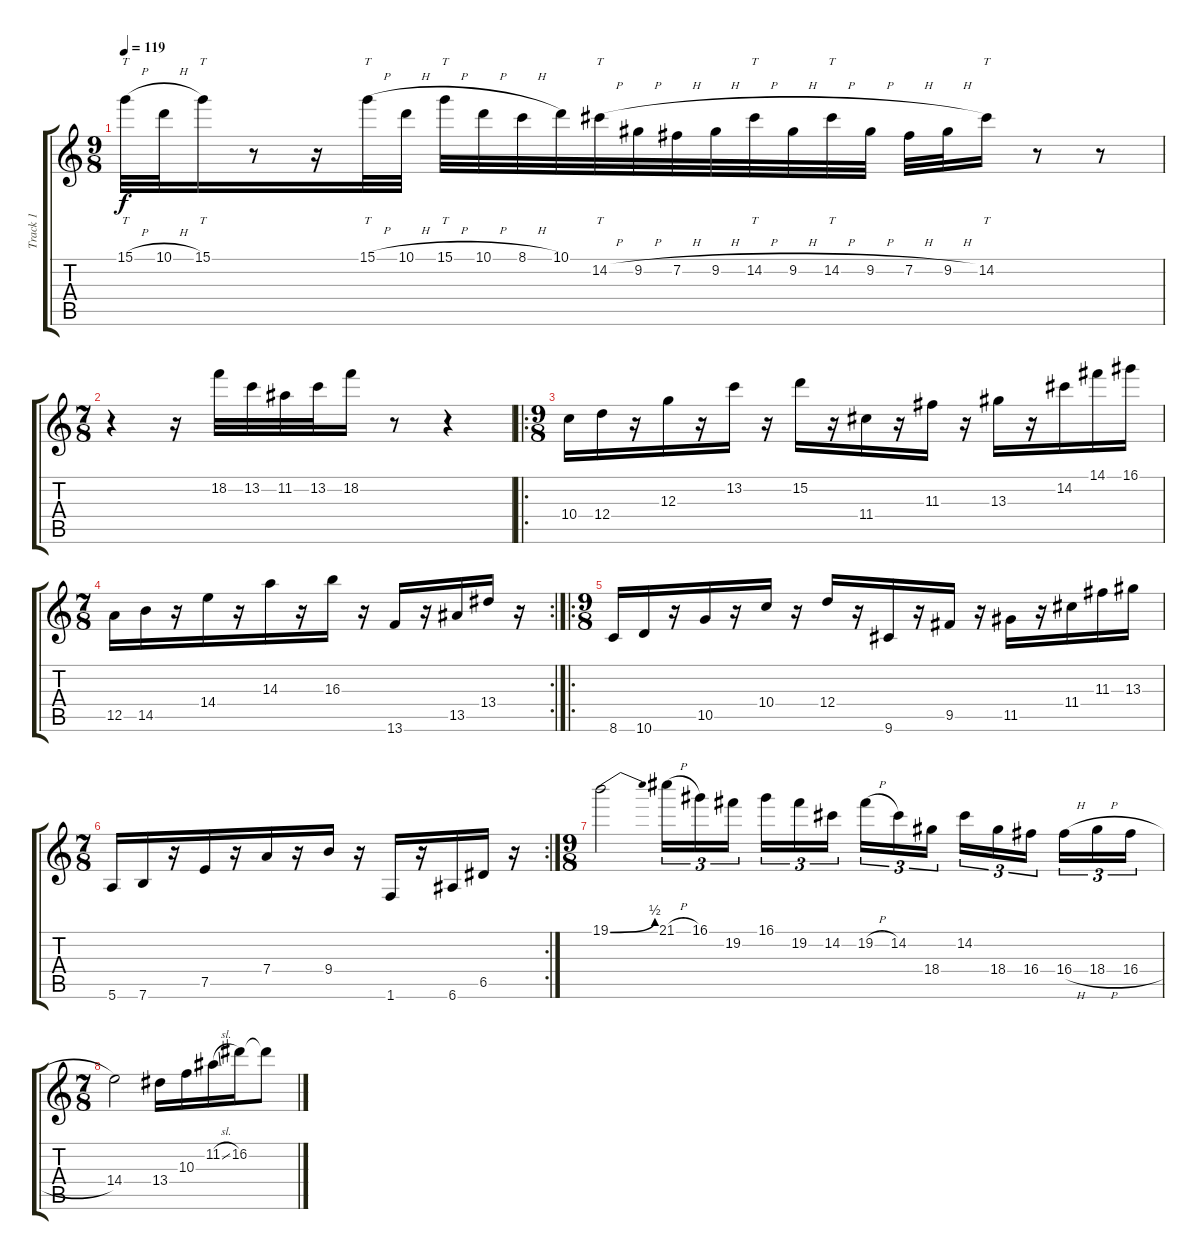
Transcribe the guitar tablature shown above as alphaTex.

\track ("Track 1" "Track 1") {instrument distortionguitar}
\staff {score tabs}
\tuning (E4 B3 G3 D3 A2 E2) {hide}
\ts (9 8)
\tempo 119
\clef g2
\ks c
15.1{h}.32{tt dy f} 10.1{h}.32 15.1.16{tt} r.8 r.16 15.1{h}.32{tt} 10.1{h}.32 15.1{h}.32{tt} 10.1{h}.32 8.1{h}.32 10.1.32 14.2{h}.32{tt} 9.2{h}.32 7.2{h}.32 9.2{h}.32 14.2{h}.32{tt} 9.2{h}.32 14.2{h}.32{tt} 9.2{h}.32 7.2{h}.32 9.2{h}.32 14.2.16{tt} r.8 r.8 |
\ts (7 8)
r.4 r.16 18.2.32 13.2.32 11.2.32 13.2.32 18.2.16 r.8 r.4 |
\ro
\ts (9 8)
10.4.16 12.4.16 r.16 12.3.16 r.16 13.2.16 r.16 15.2.16 r.16 11.4.16 r.16 11.3.16 r.16 13.3.16 r.16 14.2.16 14.1.16 16.1.16 |
\rc 2
\ts (7 8)
12.5.16 14.5.16 r.16 14.4.16 r.16 14.3.16 r.16 16.3.16 r.16 13.6.16 r.16 13.5.16 13.4.16 r.16 |
\ro
\ts (9 8)
8.6.16 10.6.16 r.16 10.5.16 r.16 10.4.16 r.16 12.4.16 r.16 9.6.16 r.16 9.5.16 r.16 11.5.16 r.16 11.4.16 11.3.16 13.3.16 |
\rc 2
\ts (7 8)
5.6.16 7.6.16 r.16 7.5.16 r.16 7.4.16 r.16 9.4.16 r.16 1.6.16 r.16 6.6.16 6.5.16 r.16 |
\ts (9 8)
19.1{be (bend 0 0 60 2)}.2 21.1{h}.16{tu (3 2)} 16.1.16{tu (3 2)} 19.2.16{tu (3 2) beam splitsecondary} 16.1.16{tu (3 2)} 19.2.16{tu (3 2)} 14.2.16{tu (3 2)} 19.2{h}.16{tu (3 2)} 14.2.16{tu (3 2)} 18.4.16{tu (3 2) beam splitsecondary} 14.2.16{tu (3 2)} 18.4.16{tu (3 2)} 16.4.16{tu (3 2) beam splitsecondary} 16.4{h}.16{tu (3 2)} 18.4{h}.16{tu (3 2)} 16.4{h}.16{tu (3 2)} |
\ts (7 8)
14.4.2 13.4.16 10.3.16 11.2{sl}.16 16.2.16 16.2{t}.8
